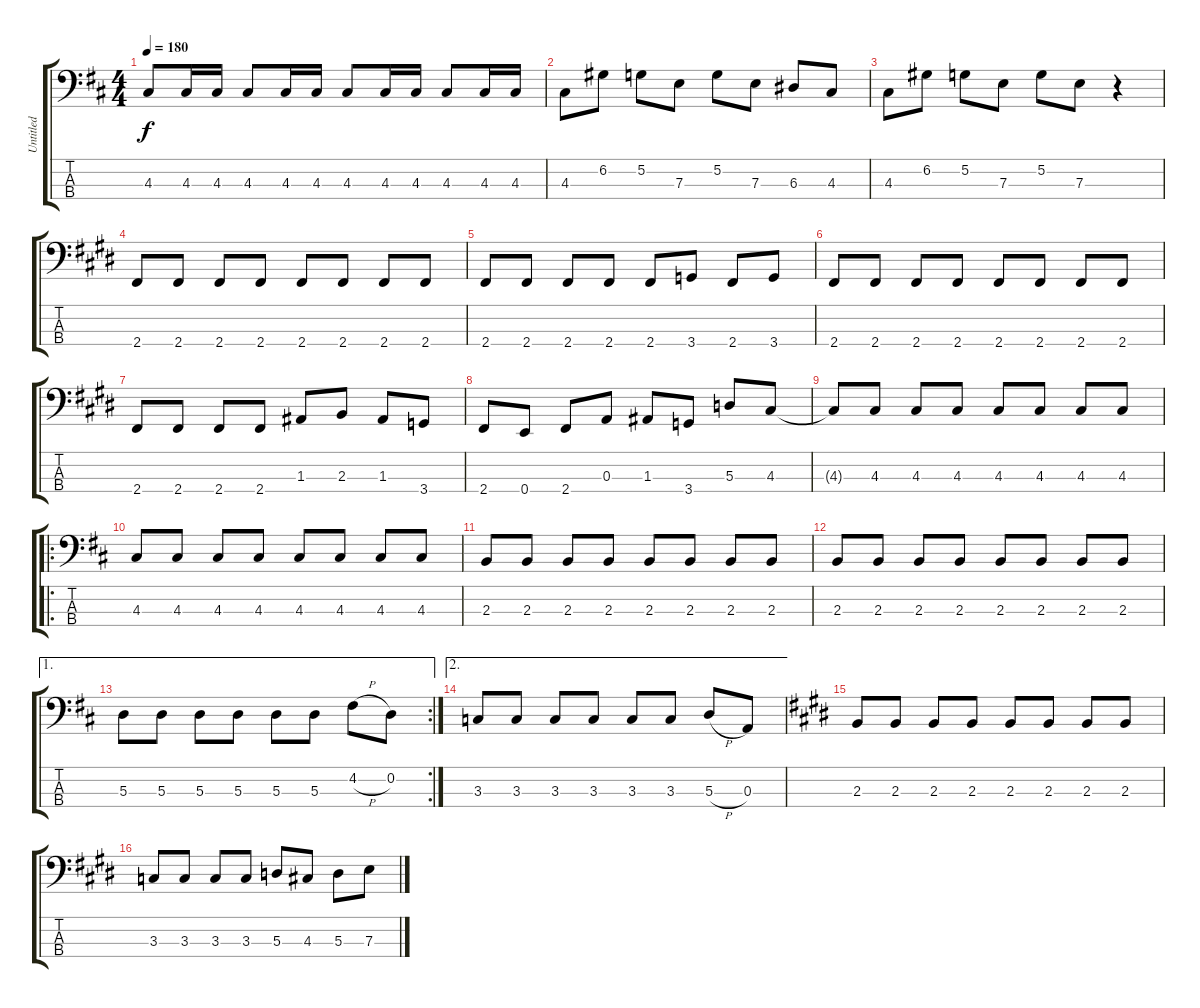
\track ("Untitled" "Untitled") {instrument electricbassfinger}
\staff {score tabs}
\tuning (G2 D2 A1 E1) {hide}
\ts (4 4)
\tempo 180
\clef f4
\ks d
4.3{t}.8{dy f} 4.3.16 4.3.16 4.3.8 4.3.16 4.3.16 4.3.8 4.3.16 4.3.16 4.3.8 4.3.16 4.3.16 |
4.3.8 6.2.8 5.2.8 7.3.8 5.2.8 7.3.8 6.3.8 4.3.8 |
4.3.8 6.2.8 5.2.8 7.3.8 5.2.8 7.3.8 r.4 |
\ks e
2.4.8 2.4.8 2.4.8 2.4.8 2.4.8 2.4.8 2.4.8 2.4.8 |
\ks c#minor
2.4.8 2.4.8 2.4.8 2.4.8 2.4.8 3.4.8 2.4.8 3.4.8 |
\ks e
2.4.8 2.4.8 2.4.8 2.4.8 2.4.8 2.4.8 2.4.8 2.4.8 |
\ks c#minor
2.4.8 2.4.8 2.4.8 2.4.8 1.3.8 2.3.8 1.3.8 3.4.8 |
\ks e
2.4.8 0.4.8 2.4.8 0.3.8 1.3.8 3.4.8 5.3.8 4.3.8 |
\ks c#minor
4.3{t}.8 4.3.8 4.3.8 4.3.8 4.3.8 4.3.8 4.3.8 4.3.8 |
\ro
\ks d
4.3.8 4.3.8 4.3.8 4.3.8 4.3.8 4.3.8 4.3.8 4.3.8 |
2.3.8 2.3.8 2.3.8 2.3.8 2.3.8 2.3.8 2.3.8 2.3.8 |
2.3.8 2.3.8 2.3.8 2.3.8 2.3.8 2.3.8 2.3.8 2.3.8 |
\ae 1
\rc 2
5.3.8 5.3.8 5.3.8 5.3.8 5.3.8 5.3.8 4.2{h}.8 0.2.8 |
\ae 2
3.3.8 3.3.8 3.3.8 3.3.8 3.3.8 3.3.8 5.3{h}.8 0.3.8 |
\ks e
2.3.8 2.3.8 2.3.8 2.3.8 2.3.8 2.3.8 2.3.8 2.3.8 |
\ks c#minor
3.3.8 3.3.8 3.3.8 3.3.8 5.3.8 4.3.8 5.3.8 7.3.8
